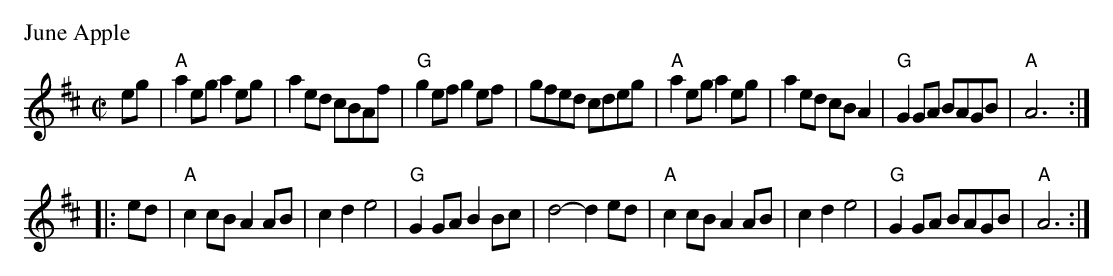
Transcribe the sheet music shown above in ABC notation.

X:1
P: June Apple
M: C|
L: 1/8
K: AMix
eg \
| "A"a2eg a2eg | a2ed cBAf | "G"g2ef g2ef | gfed cdeg \
| "A"a2eg a2eg | a2ed cBA2 | "G"G2GA BAGB | "A"A6 :|
|: ed \
| "A"c2cB A2AB | c2d2 e4 | "G"G2GA B2Bc | d4- d2ed \
| "A"c2cB A2AB | c2d2 e4 | "G"G2GA BAGB | "A"A6 :|
